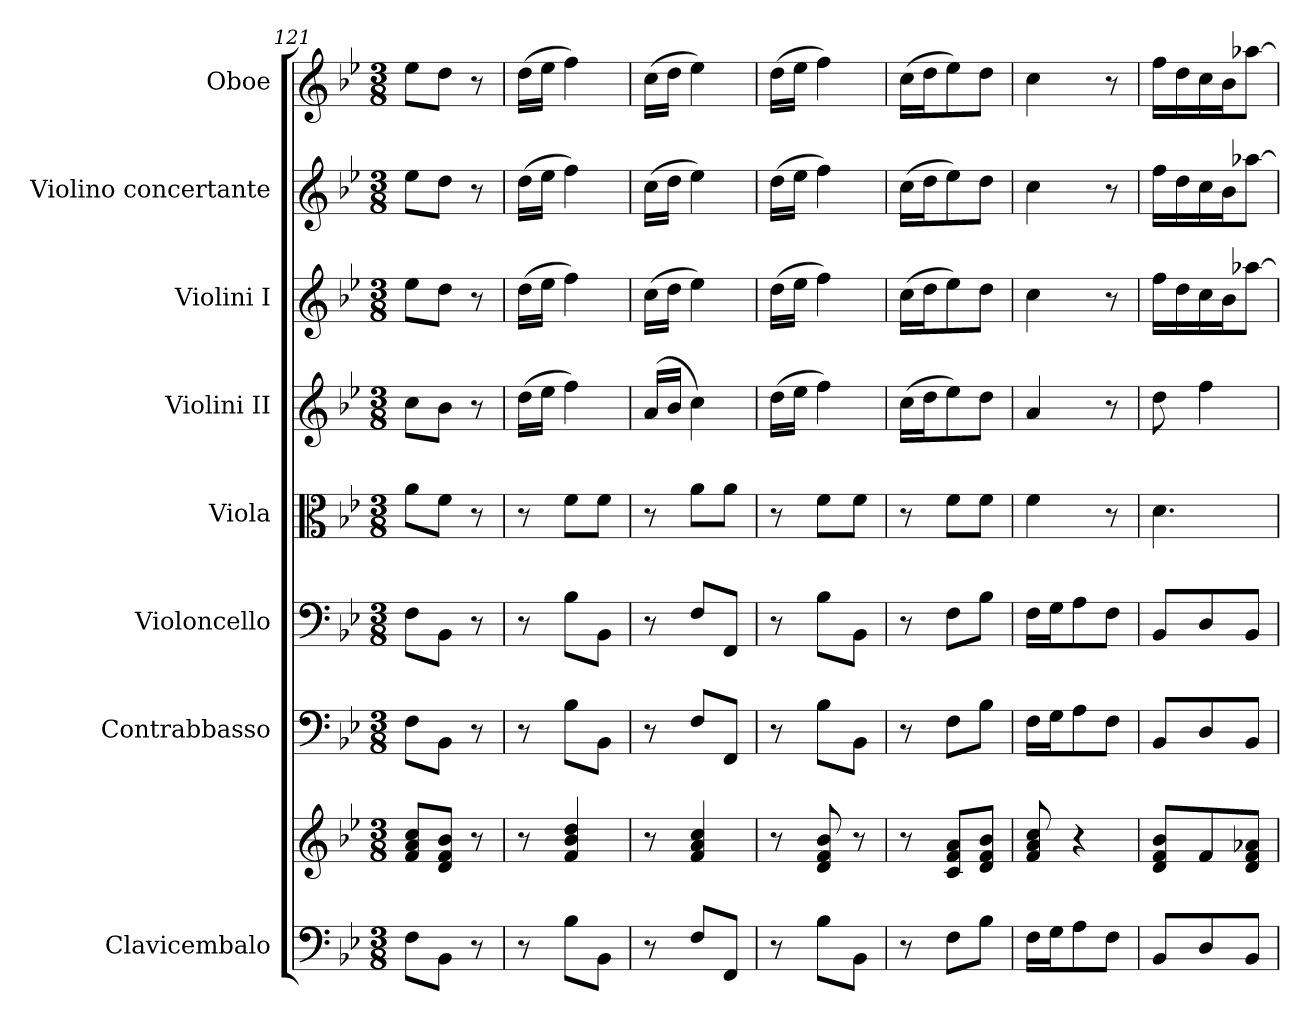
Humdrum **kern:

**kern	**kern	**kern	**kern	**kern	**kern	**kern	**kern	**kern
*part8	*part8	*part7	*part6	*part5	*part4	*part3	*part2	*part1
*staff9	*staff8	*staff7	*staff6	*staff5	*staff4	*staff3	*staff2	*staff1
*I"Clavicembalo	*	*I"Contrabbasso	*I"Violoncello	*I"Viola	*I"Violini II	*I"Violini I	*I"Violino concertante	*I"Oboe
*I'Clav.	*	*I'Cb.	*I'Vc.	*I'Vla.	*I'Vln. II	*I'Vln. I	*I'Vln. conc.	*I'Ob.
*clefF4	*clefG2	*clefF4	*clefF4	*clefC3	*clefG2	*clefG2	*clefG2	*clefG2
*	*	*ITrd7c12	*	*	*	*	*	*
*k[b-e-]	*k[b-e-]	*k[b-e-]	*k[b-e-]	*k[b-e-]	*k[b-e-]	*k[b-e-]	*k[b-e-]	*k[b-e-]
*M3/8	*M3/8	*M3/8	*M3/8	*M3/8	*M3/8	*M3/8	*M3/8	*M3/8
=121	=121	=121	=121	=121	=121	=121	=121	=121
8F\L	8f/ 8a/ 8cc/L	8FF\L	8F\L	8a\L	8cc\L	8ee-\L	8ee-\L	8ee-\L
8BB-\J	8d/ 8f/ 8b-/J	8BBB-\J	8BB-\J	8f\J	8b-\J	8dd\J	8dd\J	8dd\J
8r	8r	8r	8r	8r	8r	8r	8r	8r
=122	=122	=122	=122	=122	=122	=122	=122	=122
8r	8r	8r	8r	8r	(>16dd\LL	(>16dd\LL	(>16dd\LL	(>16dd\LL
.	.	.	.	.	16ee-\JJ	16ee-\JJ	16ee-\JJ	16ee-\JJ
8B-\L	4f/ 4b-/ 4dd/	8BB-\L	8B-\L	8f\L	4ff\)	4ff\)	4ff\)	4ff\)
8BB-\J	.	8BBB-\J	8BB-\J	8f\J	.	.	.	.
!!LO:PB:g=z
=123	=123	=123	=123	=123	=123	=123	=123	=123
8r	8r	8r	8r	8r	(>16a/LL	(>16cc\LL	(>16cc\LL	(>16cc\LL
.	.	.	.	.	16b-/JJ	16dd\JJ	16dd\JJ	16dd\JJ
8F/L	4f/ 4a/ 4cc/	8FF/L	8F/L	8a\L	4cc\)	4ee-\)	4ee-\)	4ee-\)
8FF/J	.	8FFF/J	8FF/J	8a\J	.	.	.	.
=124	=124	=124	=124	=124	=124	=124	=124	=124
8r	8r	8r	8r	8r	(>16dd\LL	(>16dd\LL	(>16dd\LL	(>16dd\LL
.	.	.	.	.	16ee-\JJ	16ee-\JJ	16ee-\JJ	16ee-\JJ
8B-\L	8d/ 8f/ 8b-/	8BB-\L	8B-\L	8f\L	4ff\)	4ff\)	4ff\)	4ff\)
8BB-\J	8r	8BBB-\J	8BB-\J	8f\J	.	.	.	.
=125	=125	=125	=125	=125	=125	=125	=125	=125
8r	8r	8r	8r	8r	(>16cc\LL	(>16cc\LL	(>16cc\LL	(>16cc\LL
.	.	.	.	.	16dd\J	16dd\J	16dd\J	16dd\J
8F\L	8c/ 8f/ 8a/L	8FF\L	8F\L	8f\L	8ee-\)	8ee-\)	8ee-\)	8ee-\)
8B-\J	8d/ 8f/ 8b-/J	8BB-\J	8B-\J	8f\J	8dd\J	8dd\J	8dd\J	8dd\J
=126	=126	=126	=126	=126	=126	=126	=126	=126
16F\LL	8f/ 8a/ 8cc/	16FF\LL	16F\LL	4f\	4a/	4cc\	4cc\	4cc\
16G\J	.	16GG\J	16G\J	.	.	.	.	.
8A\	4r	8AA\	8A\	.	.	.	.	.
8F\J	.	8FF\J	8F\J	8r	8r	8r	8r	8r
=127	=127	=127	=127	=127	=127	=127	=127	=127
8BB-/L	8d/ 8f/ 8b-/L	8BBB-/L	8BB-/L	4.d\	8dd\	16ff\LL	16ff\LL	16ff\LL
.	.	.	.	.	.	16dd\	16dd\	16dd\
8D/	8f/	8DD/	8D/	.	4ff\	16cc\	16cc\	16cc\
.	.	.	.	.	.	16b-\J	16b-\J	16b-\J
8BB-/J	8d/ 8f/ 8a-X/J	8BBB-/J	8BB-/J	.	.	[8aa-X\J	[8aa-X\J	[8aa-X\J
=	=	=	=	=	=	=	=	=
*-	*-	*-	*-	*-	*-	*-	*-	*-
